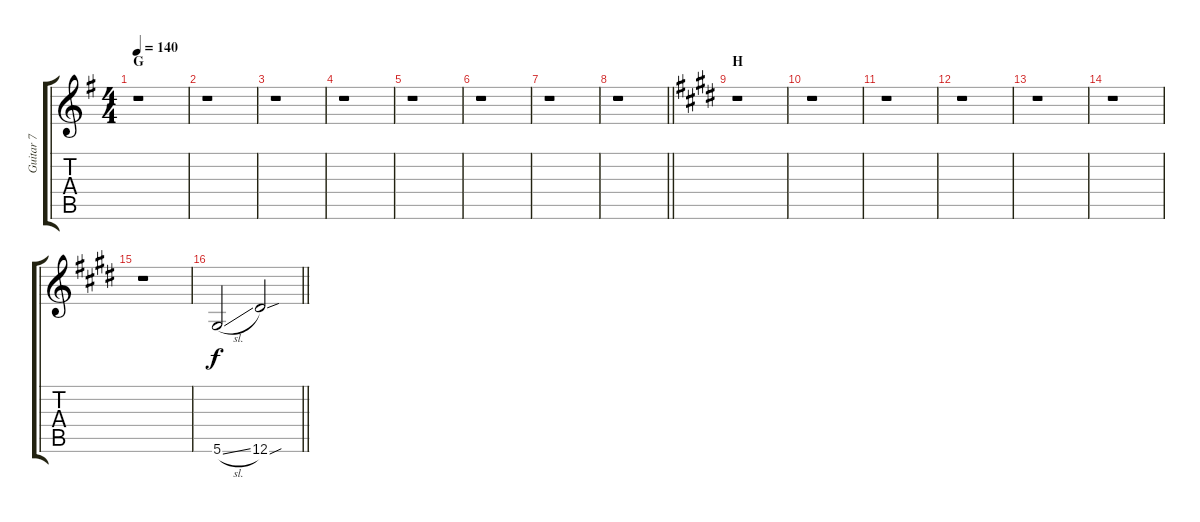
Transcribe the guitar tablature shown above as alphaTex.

\track ("Guitar 7" "Guitar 7") {instrument overdrivenguitar}
\staff {score tabs}
\tuning (Eb4 Bb3 Gb3 Db3 Ab2 Eb2) {hide}
\ts (4 4)
\section ("" "G")
\tempo 140
\clef g2
\ks g
r.1{dy f} |
r.1 |
r.1 |
r.1 |
r.1 |
r.1 |
r.1 |
\barLineRight lightlight
r.1 |
\section ("" "H")
\ks e
r.1 |
r.1 |
r.1 |
r.1 |
r.1 |
r.1 |
r.1 |
\barLineRight lightlight
5.6{sl}.2 12.6{sou}.2
